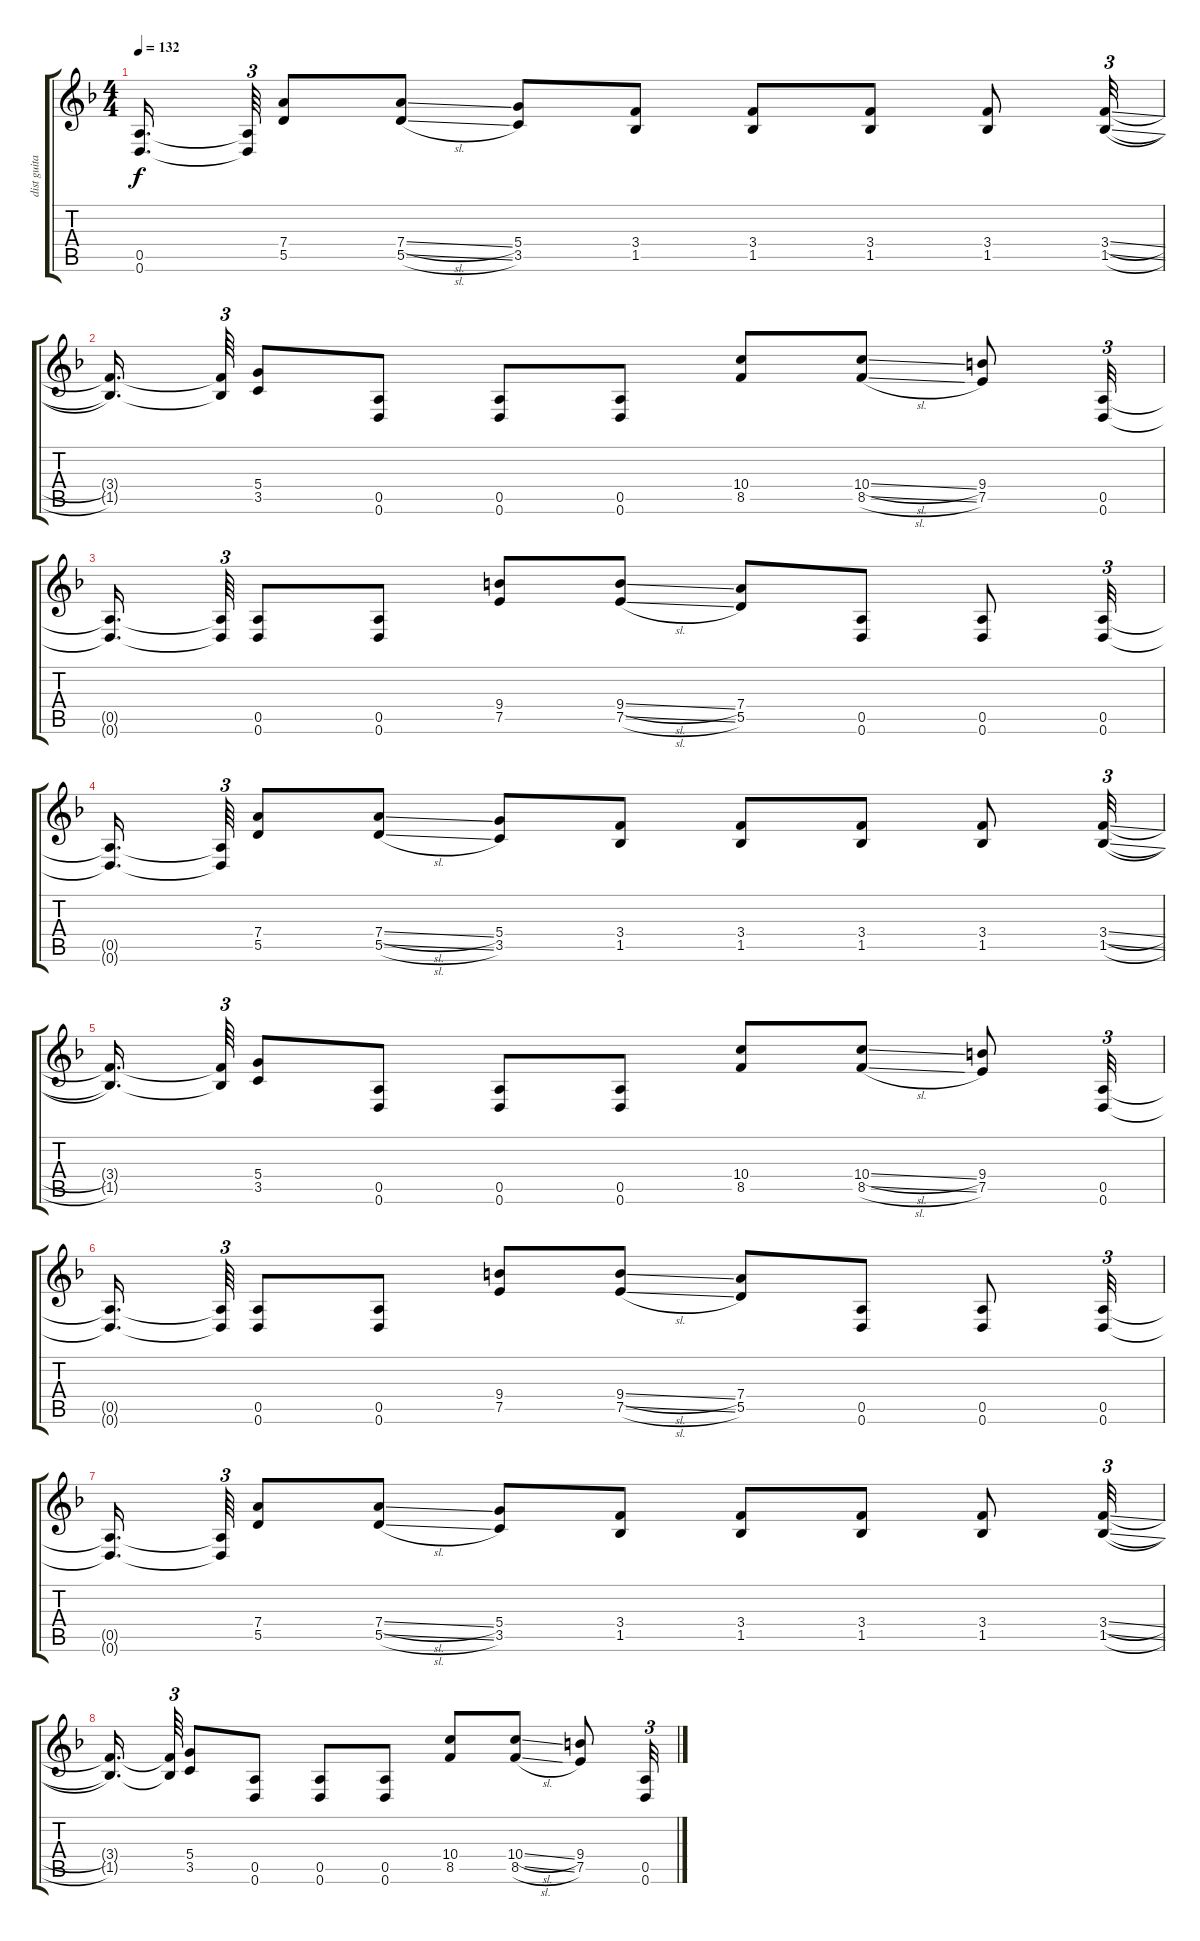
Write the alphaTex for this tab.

\track ("dist guitar" "dist guita") {instrument distortionguitar}
\staff {score tabs}
\tuning (E4 B3 G3 D3 A2 D2) {hide}
\ts (4 4)
\tempo 132
\clef g2
\ks f
(0.5{t} 0.6{t}).16{d dy f beam splitsecondary} (0.5{t} 0.6{t}).64{tu (3 2)} (7.4 5.5).8 (7.4{sl} 5.5{sl}).8 (5.4 3.5).8 (3.4 1.5).8 (3.4 1.5).8 (3.4 1.5).8 (3.4 1.5).8 (3.4{sl} 1.5{sl}).32{tu (3 2)} |
(3.4{t} 1.5{t}).16{d beam splitsecondary} (3.4{t} 1.5{t}).64{tu (3 2)} (5.4 3.5).8 (0.5 0.6).8 (0.5 0.6).8 (0.5 0.6).8 (10.4 8.5).8 (10.4{sl} 8.5{sl}).8 (9.4 7.5).8 (0.5 0.6).32{tu (3 2)} |
(0.5{t} 0.6{t}).16{d beam splitsecondary} (0.5{t} 0.6{t}).64{tu (3 2)} (0.5 0.6).8 (0.5 0.6).8 (9.4 7.5).8 (9.4{sl} 7.5{sl}).8 (7.4 5.5).8 (0.5 0.6).8 (0.5 0.6).8 (0.5 0.6).32{tu (3 2)} |
(0.5{t} 0.6{t}).16{d beam splitsecondary} (0.5{t} 0.6{t}).64{tu (3 2)} (7.4 5.5).8 (7.4{sl} 5.5{sl}).8 (5.4 3.5).8 (3.4 1.5).8 (3.4 1.5).8 (3.4 1.5).8 (3.4 1.5).8 (3.4{sl} 1.5{sl}).32{tu (3 2)} |
(3.4{t} 1.5{t}).16{d beam splitsecondary} (3.4{t} 1.5{t}).64{tu (3 2)} (5.4 3.5).8 (0.5 0.6).8 (0.5 0.6).8 (0.5 0.6).8 (10.4 8.5).8 (10.4{sl} 8.5{sl}).8 (9.4 7.5).8 (0.5 0.6).32{tu (3 2)} |
(0.5{t} 0.6{t}).16{d beam splitsecondary} (0.5{t} 0.6{t}).64{tu (3 2)} (0.5 0.6).8 (0.5 0.6).8 (9.4 7.5).8 (9.4{sl} 7.5{sl}).8 (7.4 5.5).8 (0.5 0.6).8 (0.5 0.6).8 (0.5 0.6).32{tu (3 2)} |
(0.5{t} 0.6{t}).16{d beam splitsecondary} (0.5{t} 0.6{t}).64{tu (3 2)} (7.4 5.5).8 (7.4{sl} 5.5{sl}).8 (5.4 3.5).8 (3.4 1.5).8 (3.4 1.5).8 (3.4 1.5).8 (3.4 1.5).8 (3.4{sl} 1.5{sl}).32{tu (3 2)} |
(3.4{t} 1.5{t}).16{d beam splitsecondary} (3.4{t} 1.5{t}).64{tu (3 2)} (5.4 3.5).8 (0.5 0.6).8 (0.5 0.6).8 (0.5 0.6).8 (10.4 8.5).8 (10.4{sl} 8.5{sl}).8 (9.4 7.5).8 (0.5 0.6).32{tu (3 2)}
